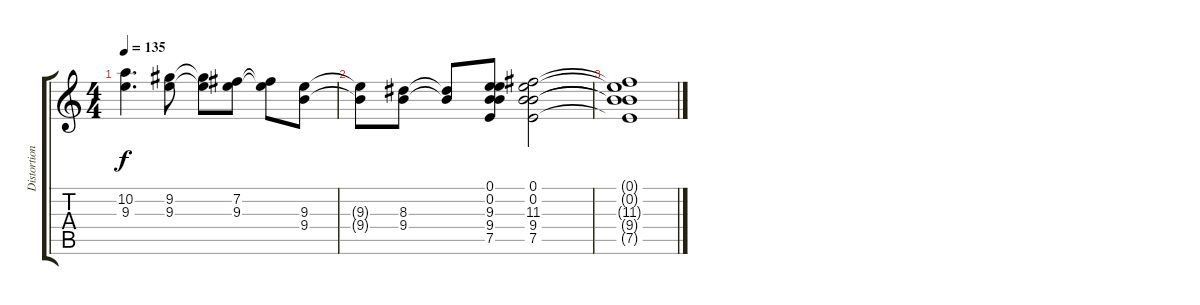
\track ("Distortion Guitar" "Distortion") {instrument overdrivenguitar}
\staff {score tabs}
\tuning (E4 B3 G3 D3 A2 E2) {hide}
\ts (4 4)
\tempo 135
\clef g2
\ks c
(10.2 9.3).4{d dy f} (9.2 9.3).8 (9.2{t} 9.3{t}).8 (7.2 9.3).8 (7.2{t} 9.3{t}).8 (9.3 9.4).8 |
(9.3{t} 9.4{t}).8 (8.3 9.4).8 (8.3{t} 9.4{t}).8 (0.1 0.2 9.3 9.4 7.5).8 (0.1 0.2 11.3 9.4 7.5).2 |
(0.1{t} 0.2{t} 11.3{t} 9.4{t} 7.5{t}).1
